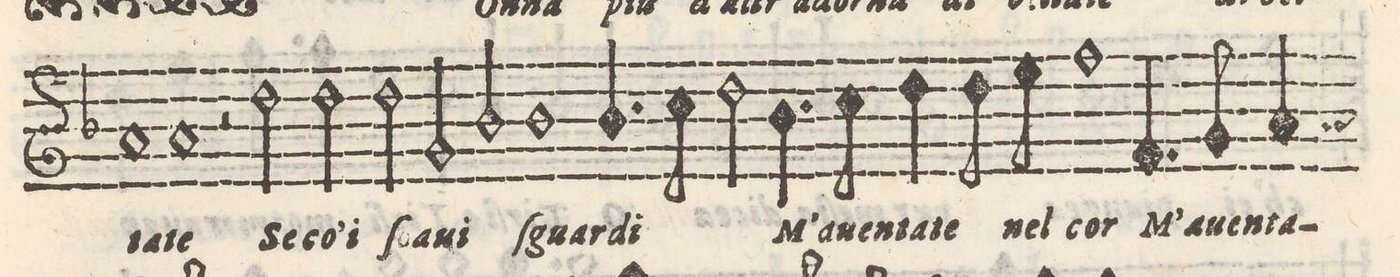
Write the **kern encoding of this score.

**kern	**text
*I"QVINTO	*
*clefG2	*
*k[b-]	*
*met(C)	*
*M2/1	*
1a	-ta-
1a	-te
=6-	=6-
2r	.
2dd\	Se-
2dd\	-co' i
2dd\	ſo-
=7-	=7-
2g/	-a-
2b-/	-ui
1b-	ſguar-
=8-	=8-
4.b-/	-di
8cc\	.
2dd\	.
4.b-\	M' a-
8cc\	-uen-
4dd\	-ta-
8dd\	-te
8ee\	nel
=9-	=9-
1ff	cor
4.f/	M' a-
8g/	-uen-
4a/	-ta-
*custos:a	*
*-	*-
